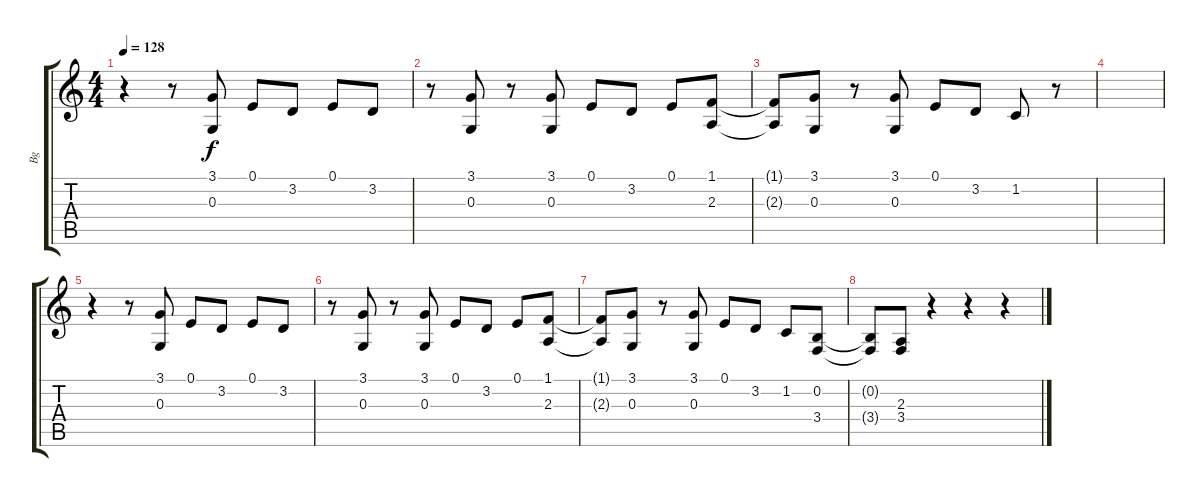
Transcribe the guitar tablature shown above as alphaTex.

\track ("Bg" "Bg") {instrument altosax}
\staff {score tabs}
\tuning (E4 B3 G3 D3 A2 E2) {hide}
\ts (4 4)
\tempo 128
\clef g2
\ks c
r.4{dy f} r.8 (3.1 0.3).8 0.1.8 3.2.8 0.1.8 3.2.8 |
r.8 (3.1 0.3).8 r.8 (3.1 0.3).8 0.1.8 3.2.8 0.1.8 (1.1 2.3).8 |
(1.1{t} 2.3{t}).8 (3.1 0.3).8 r.8 (3.1 0.3).8 0.1.8 3.2.8 1.2.8 r.8 |
|
r.4 r.8 (3.1 0.3).8 0.1.8 3.2.8 0.1.8 3.2.8 |
r.8 (3.1 0.3).8 r.8 (3.1 0.3).8 0.1.8 3.2.8 0.1.8 (1.1 2.3).8 |
(1.1{t} 2.3{t}).8 (3.1 0.3).8 r.8 (3.1 0.3).8 0.1.8 3.2.8 1.2.8 (0.2 3.4).8 |
(0.2{t} 3.4{t}).8 (2.3 3.4).8 r.4 r.4 r.4
